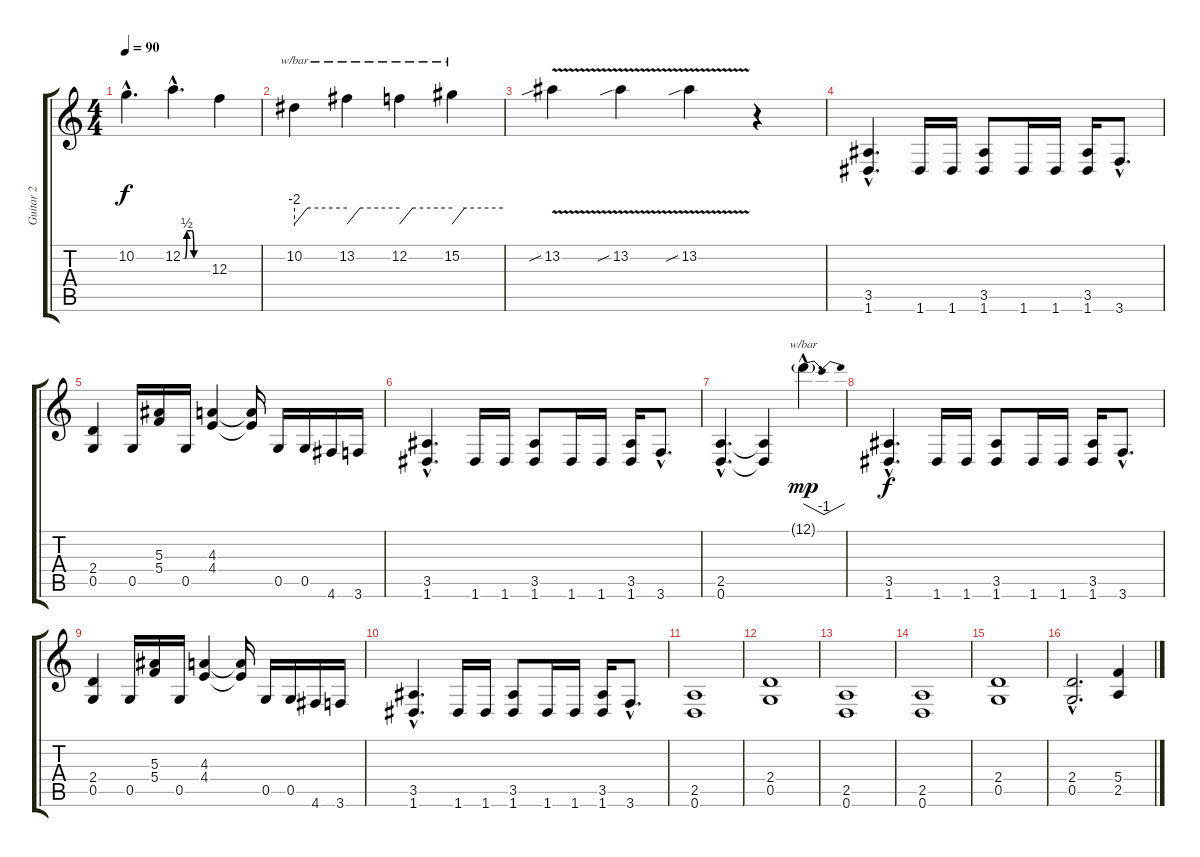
\track ("Guitar 2" "Guitar 2") {instrument acousticguitarnylon}
\staff {score tabs}
\tuning (D4 A3 F3 C3 G2 D2) {hide}
\ts (4 4)
\tempo 90
\clef g2
\ks c
10.2{hac}.4{d dy f} 12.2{be (custom 0 0 5 0 10 2 22 2 27 0 60 0) hac}.4{d} 12.3.4 |
10.2.4{tbe (custom default 0 -8 15 0 60 0)} 13.2.4{tbe (custom default 0 -8 15 0 60 0)} 12.2.4{tbe (custom default 0 -8 15 0 60 0)} 15.2.4{tbe (custom default 0 -8 15 0 60 0)} |
13.2{v sib}.4 13.2{v sib}.4{volume 8} 13.2{v sib}.4{volume 5} r.4 |
(3.5{hac} 1.6{hac}).4{d volume 13} 1.6.16 1.6.16 (3.5 1.6).8 1.6.16 1.6.16 (3.5 1.6).16 3.6{hac}.8{d} |
(2.4 0.5).4 0.5.16 (5.3 5.4).16 0.5.16 (4.3 4.4).4 (4.3{t} 4.4{t}).16 0.5.16 0.5.16 4.6.16 3.6.16 |
(3.5{hac} 1.6{hac}).4{d} 1.6.16 1.6.16 (3.5 1.6).8 1.6.16 1.6.16 (3.5 1.6).16 3.6{hac}.8{d} |
(2.5{hac} 0.6{hac}).4{d} (2.5{t} 0.6{t}).4 12.1{g hac}.4{d tbe (dip default 0 0 30 -4 60 0) dy mp} |
(3.5{hac} 1.6{hac}).4{d dy f} 1.6.16 1.6.16 (3.5 1.6).8 1.6.16 1.6.16 (3.5 1.6).16 3.6{hac}.8{d} |
(2.4 0.5).4 0.5.16 (5.3 5.4).16 0.5.16 (4.3 4.4).4 (4.3{t} 4.4{t}).16 0.5.16 0.5.16 4.6.16 3.6.16 |
(3.5{hac} 1.6{hac}).4{d} 1.6.16 1.6.16 (3.5 1.6).8 1.6.16 1.6.16 (3.5 1.6).16 3.6{hac}.8{d} |
(2.5 0.6).1 |
(2.4 0.5).1 |
(2.5 0.6).1 |
(2.5 0.6).1 |
(2.4 0.5).1 |
(2.4{hac} 0.5{hac}).2{d} (5.4 2.5).4
